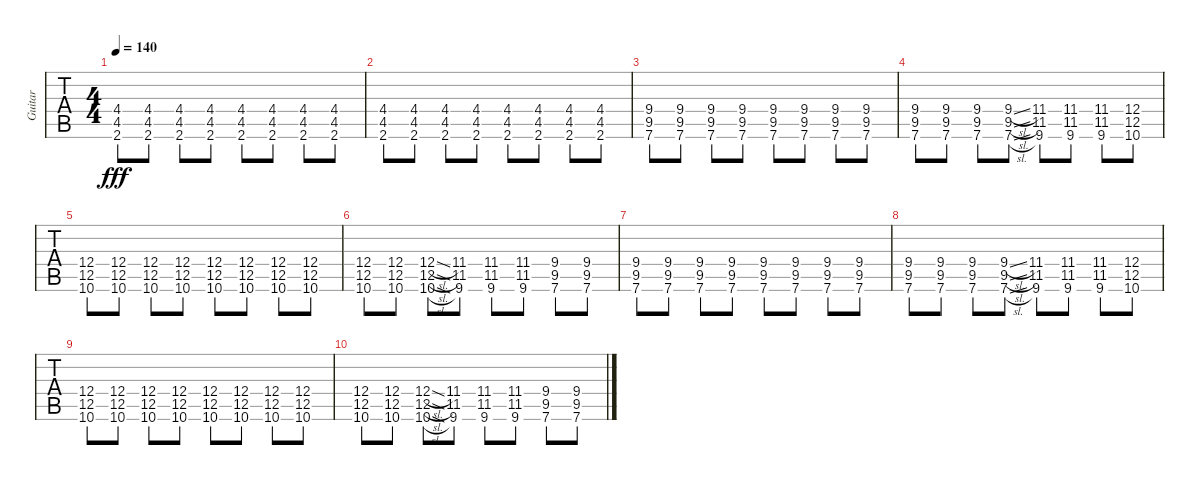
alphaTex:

\track ("Guitar" "Guitar") {instrument overdrivenguitar}
\staff {tabs}
\tuning (E4 B3 G3 D3 A2 E2) {hide}
\ts (4 4)
\tempo 140
\clef g2
\ks c
(4.4 4.5 2.6).8{dy fff} (4.4 4.5 2.6).8 (4.4 4.5 2.6).8 (4.4 4.5 2.6).8 (4.4 4.5 2.6).8 (4.4 4.5 2.6).8 (4.4 4.5 2.6).8 (4.4 4.5 2.6).8 |
(4.4 4.5 2.6).8 (4.4 4.5 2.6).8 (4.4 4.5 2.6).8 (4.4 4.5 2.6).8 (4.4 4.5 2.6).8 (4.4 4.5 2.6).8 (4.4 4.5 2.6).8 (4.4 4.5 2.6).8 |
(9.4 9.5 7.6).8 (9.4 9.5 7.6).8 (9.4 9.5 7.6).8 (9.4 9.5 7.6).8 (9.4 9.5 7.6).8 (9.4 9.5 7.6).8 (9.4 9.5 7.6).8 (9.4 9.5 7.6).8 |
(9.4 9.5 7.6).8 (9.4 9.5 7.6).8 (9.4 9.5 7.6).8 (9.4{sl} 9.5{sl} 7.6{sl}).8 (11.4 11.5 9.6).8 (11.4 11.5 9.6).8 (11.4 11.5 9.6).8 (12.4 12.5 10.6).8 |
(12.4 12.5 10.6).8 (12.4 12.5 10.6).8 (12.4 12.5 10.6).8 (12.4 12.5 10.6).8 (12.4 12.5 10.6).8 (12.4 12.5 10.6).8 (12.4 12.5 10.6).8 (12.4 12.5 10.6).8 |
(12.4 12.5 10.6).8 (12.4 12.5 10.6).8 (12.4{sl} 12.5{sl} 10.6{sl}).8 (11.4 11.5 9.6).8 (11.4 11.5 9.6).8 (11.4 11.5 9.6).8 (9.4 9.5 7.6).8 (9.4 9.5 7.6).8 |
(9.4 9.5 7.6).8 (9.4 9.5 7.6).8 (9.4 9.5 7.6).8 (9.4 9.5 7.6).8 (9.4 9.5 7.6).8 (9.4 9.5 7.6).8 (9.4 9.5 7.6).8 (9.4 9.5 7.6).8 |
(9.4 9.5 7.6).8 (9.4 9.5 7.6).8 (9.4 9.5 7.6).8 (9.4{sl} 9.5{sl} 7.6{sl}).8 (11.4 11.5 9.6).8 (11.4 11.5 9.6).8 (11.4 11.5 9.6).8 (12.4 12.5 10.6).8 |
(12.4 12.5 10.6).8 (12.4 12.5 10.6).8 (12.4 12.5 10.6).8 (12.4 12.5 10.6).8 (12.4 12.5 10.6).8 (12.4 12.5 10.6).8 (12.4 12.5 10.6).8 (12.4 12.5 10.6).8 |
(12.4 12.5 10.6).8 (12.4 12.5 10.6).8 (12.4{sl} 12.5{sl} 10.6{sl}).8 (11.4 11.5 9.6).8 (11.4 11.5 9.6).8 (11.4 11.5 9.6).8 (9.4 9.5 7.6).8 (9.4 9.5 7.6).8
